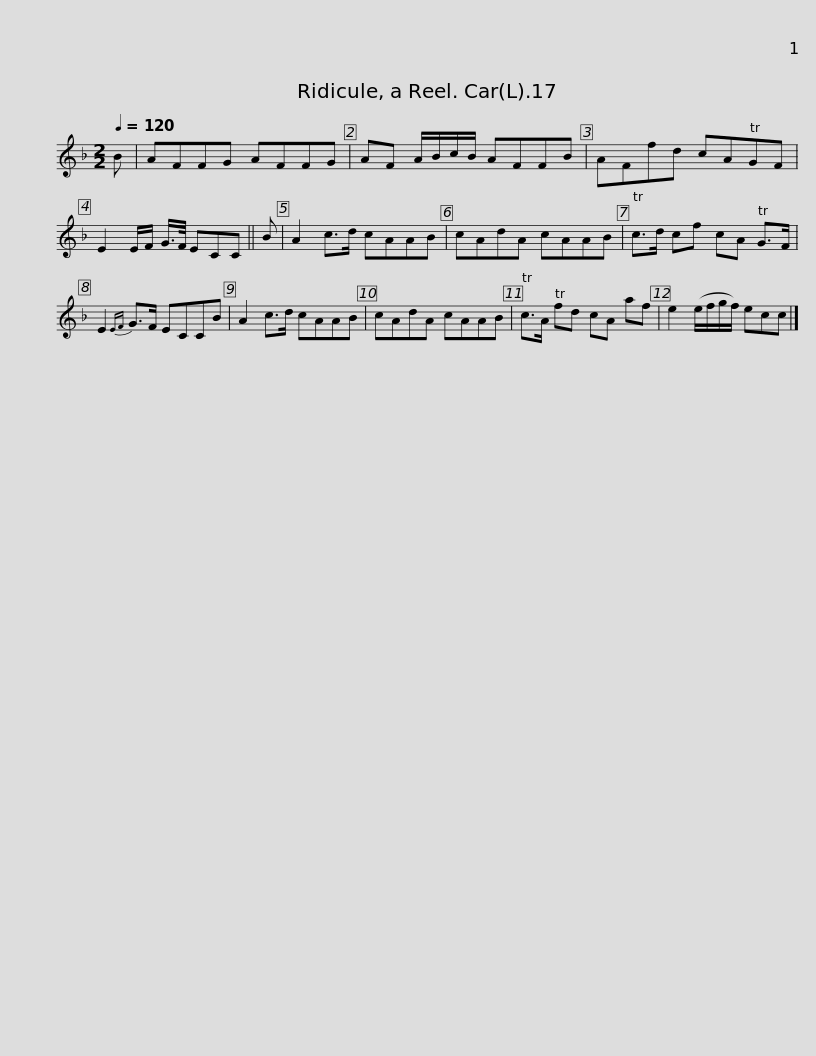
X:1
L:1/8
Q:1/4=120
M:2/2
I:linebreak $
K:F
V:1 treble
V:1
 B | AFFG AFFG | AF A/B/c/B/ AFFB | AFfd cAGF | E2 E/F/ G/>F/ ECC || %5
 B | A2 c>d cAAB |$ cAdA cAAB | c>d cf cA G>F | E2{EF} G>F ECCB | %10
 A2 c>d cAAB | cAdA cAAB |$ c>A fd cA af | e2 (e/f/g/f/) ecc |] %14
